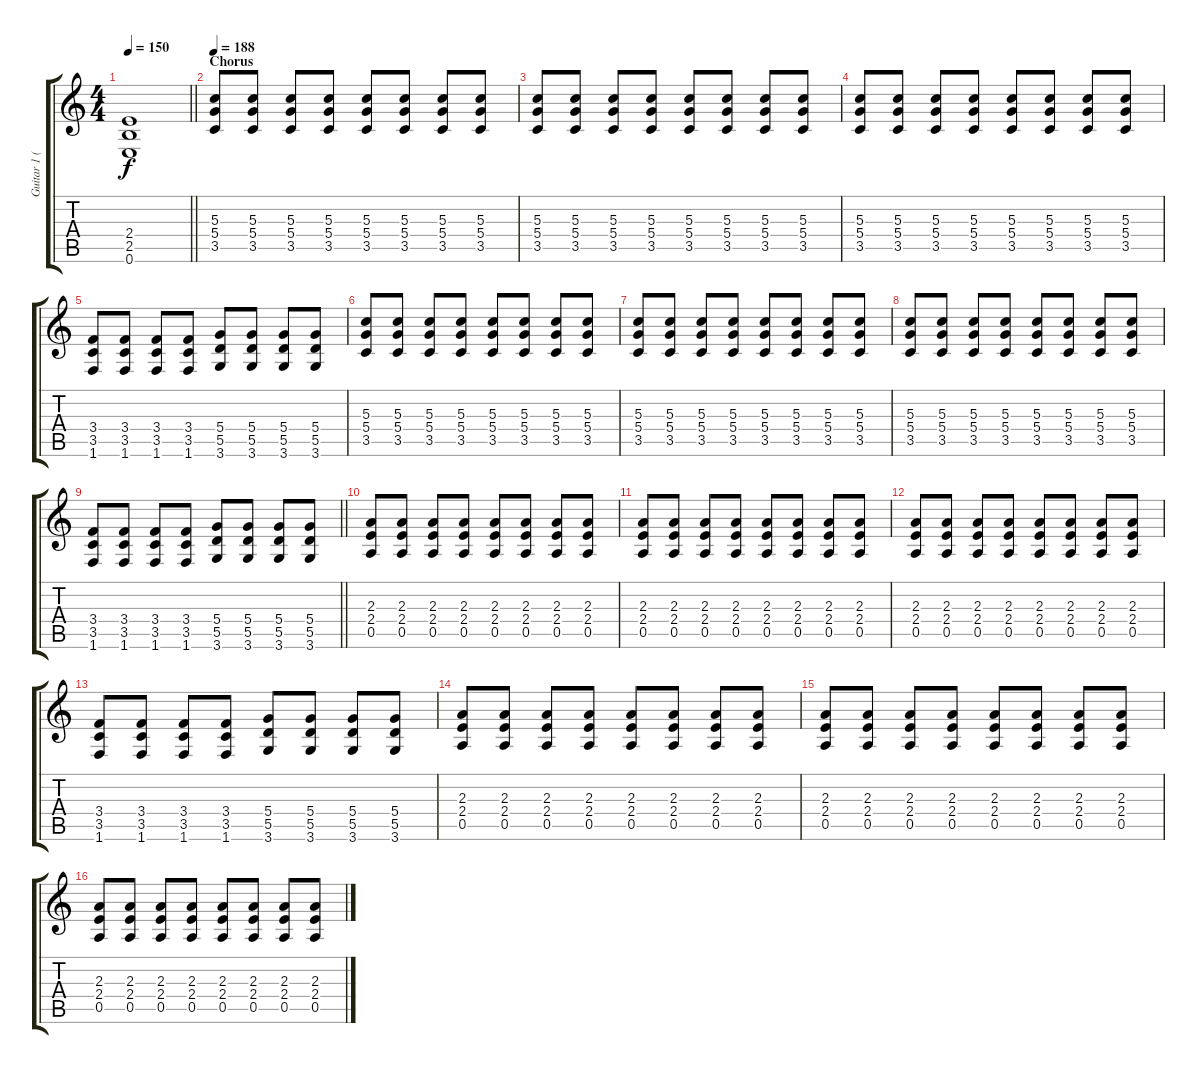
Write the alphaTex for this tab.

\track ("Guitar 1 (Dori)" "Guitar 1 (") {mute instrument overdrivenguitar}
\staff {score tabs}
\tuning (E4 B3 G3 D3 A2 E2) {hide}
\ts (4 4)
\tempo 150
\clef g2
\barLineRight lightlight
\ks c
(2.4{t} 2.5{t} 0.6{t}).1{dy f} |
\section ("" "Chorus")
\tempo 188
(5.3 5.4 3.5).8 (5.3 5.4 3.5).8 (5.3 5.4 3.5).8 (5.3 5.4 3.5).8 (5.3 5.4 3.5).8 (5.3 5.4 3.5).8 (5.3 5.4 3.5).8 (5.3 5.4 3.5).8 |
(5.3 5.4 3.5).8 (5.3 5.4 3.5).8 (5.3 5.4 3.5).8 (5.3 5.4 3.5).8 (5.3 5.4 3.5).8 (5.3 5.4 3.5).8 (5.3 5.4 3.5).8 (5.3 5.4 3.5).8 |
(5.3 5.4 3.5).8 (5.3 5.4 3.5).8 (5.3 5.4 3.5).8 (5.3 5.4 3.5).8 (5.3 5.4 3.5).8 (5.3 5.4 3.5).8 (5.3 5.4 3.5).8 (5.3 5.4 3.5).8 |
(3.4 3.5 1.6).8 (3.4 3.5 1.6).8 (3.4 3.5 1.6).8 (3.4 3.5 1.6).8 (5.4 5.5 3.6).8 (5.4 5.5 3.6).8 (5.4 5.5 3.6).8 (5.4 5.5 3.6).8 |
(5.3 5.4 3.5).8 (5.3 5.4 3.5).8 (5.3 5.4 3.5).8 (5.3 5.4 3.5).8 (5.3 5.4 3.5).8 (5.3 5.4 3.5).8 (5.3 5.4 3.5).8 (5.3 5.4 3.5).8 |
(5.3 5.4 3.5).8 (5.3 5.4 3.5).8 (5.3 5.4 3.5).8 (5.3 5.4 3.5).8 (5.3 5.4 3.5).8 (5.3 5.4 3.5).8 (5.3 5.4 3.5).8 (5.3 5.4 3.5).8 |
(5.3 5.4 3.5).8 (5.3 5.4 3.5).8 (5.3 5.4 3.5).8 (5.3 5.4 3.5).8 (5.3 5.4 3.5).8 (5.3 5.4 3.5).8 (5.3 5.4 3.5).8 (5.3 5.4 3.5).8 |
\barLineRight lightlight
(3.4 3.5 1.6).8 (3.4 3.5 1.6).8 (3.4 3.5 1.6).8 (3.4 3.5 1.6).8 (5.4 5.5 3.6).8 (5.4 5.5 3.6).8 (5.4 5.5 3.6).8 (5.4 5.5 3.6).8 |
(2.3 2.4 0.5).8 (2.3 2.4 0.5).8 (2.3 2.4 0.5).8 (2.3 2.4 0.5).8 (2.3 2.4 0.5).8 (2.3 2.4 0.5).8 (2.3 2.4 0.5).8 (2.3 2.4 0.5).8 |
(2.3 2.4 0.5).8 (2.3 2.4 0.5).8 (2.3 2.4 0.5).8 (2.3 2.4 0.5).8 (2.3 2.4 0.5).8 (2.3 2.4 0.5).8 (2.3 2.4 0.5).8 (2.3 2.4 0.5).8 |
(2.3 2.4 0.5).8 (2.3 2.4 0.5).8 (2.3 2.4 0.5).8 (2.3 2.4 0.5).8 (2.3 2.4 0.5).8 (2.3 2.4 0.5).8 (2.3 2.4 0.5).8 (2.3 2.4 0.5).8 |
(3.4 3.5 1.6).8 (3.4 3.5 1.6).8 (3.4 3.5 1.6).8 (3.4 3.5 1.6).8 (5.4 5.5 3.6).8 (5.4 5.5 3.6).8 (5.4 5.5 3.6).8 (5.4 5.5 3.6).8 |
(2.3 2.4 0.5).8 (2.3 2.4 0.5).8 (2.3 2.4 0.5).8 (2.3 2.4 0.5).8 (2.3 2.4 0.5).8 (2.3 2.4 0.5).8 (2.3 2.4 0.5).8 (2.3 2.4 0.5).8 |
(2.3 2.4 0.5).8 (2.3 2.4 0.5).8 (2.3 2.4 0.5).8 (2.3 2.4 0.5).8 (2.3 2.4 0.5).8 (2.3 2.4 0.5).8 (2.3 2.4 0.5).8 (2.3 2.4 0.5).8 |
(2.3 2.4 0.5).8 (2.3 2.4 0.5).8 (2.3 2.4 0.5).8 (2.3 2.4 0.5).8 (2.3 2.4 0.5).8 (2.3 2.4 0.5).8 (2.3 2.4 0.5).8 (2.3 2.4 0.5).8
